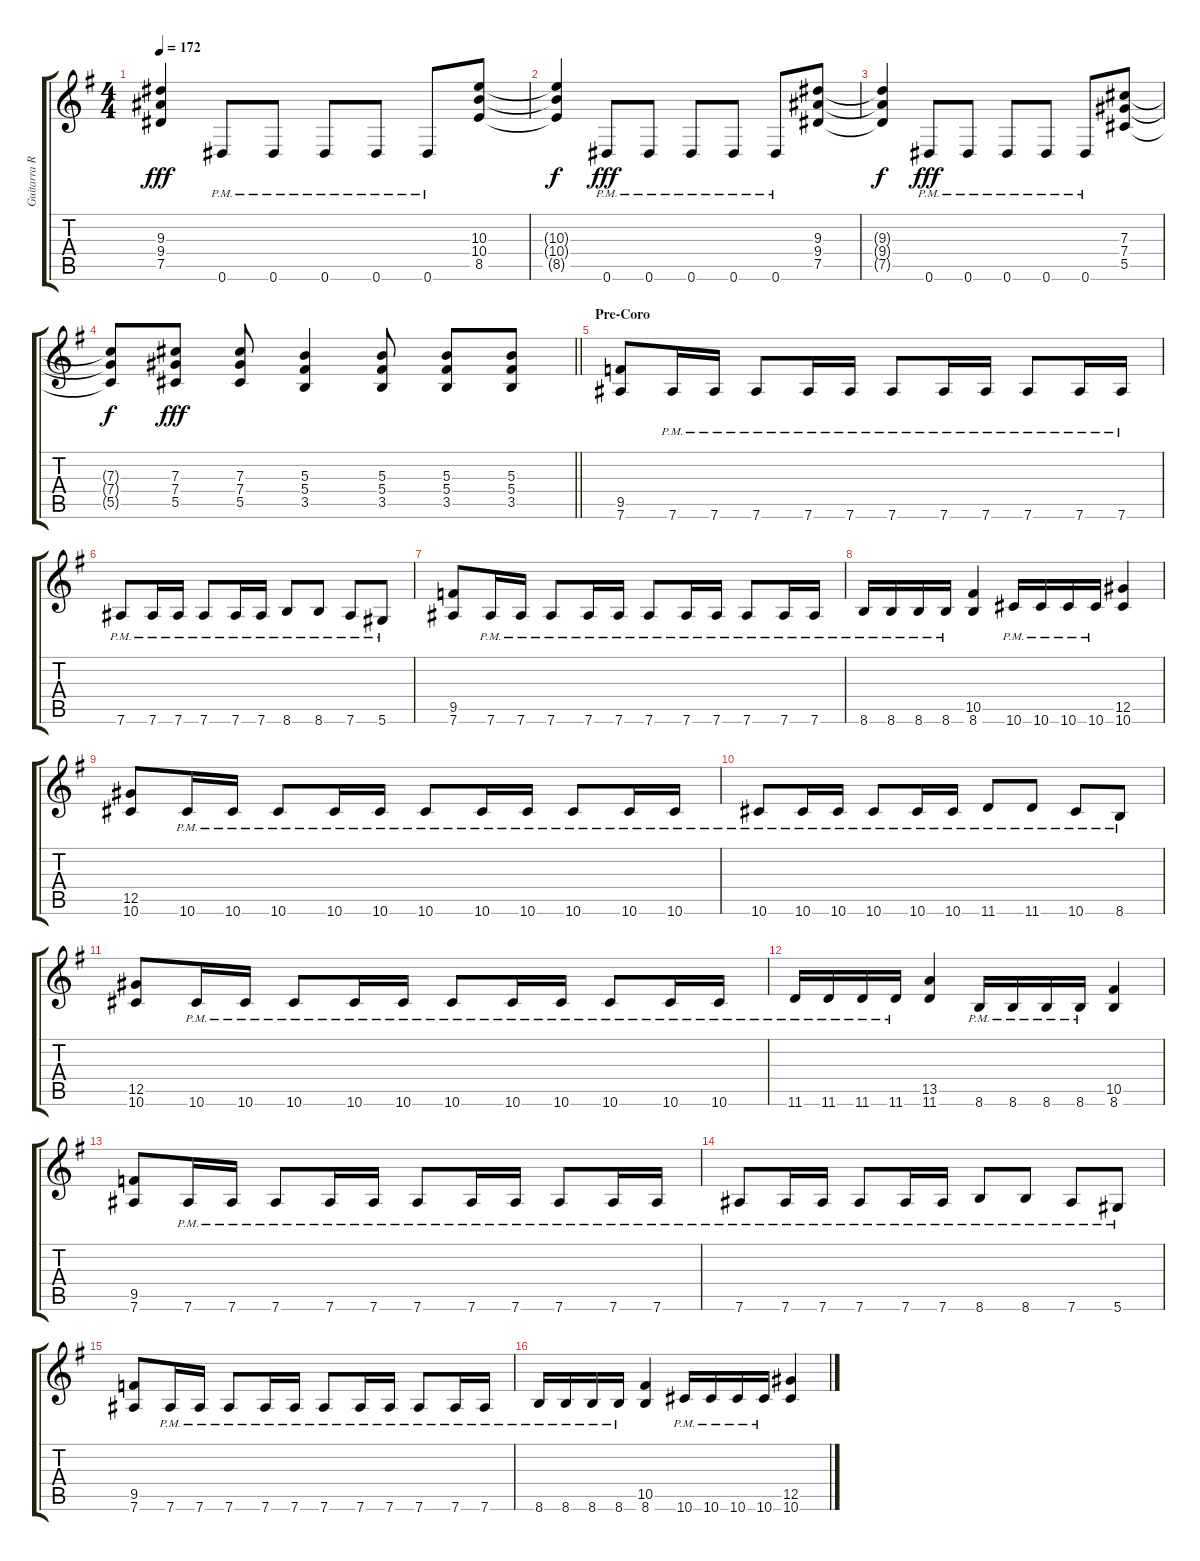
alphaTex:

\track ("Guitarra Rítmica" "Guitarra R") {instrument distortionguitar}
\staff {score tabs}
\tuning (Eb4 Bb3 Gb3 Db3 Ab2 Eb2) {hide}
\ts (4 4)
\tempo 172
\clef g2
\ks eminor
(9.3 9.4 7.5).4{dy fff} 0.6{pm}.8 0.6{pm}.8 0.6{pm}.8 0.6{pm}.8 0.6{pm}.8 (10.3 10.4 8.5).8 |
(10.3{t} 10.4{t} 8.5{t}).4{dy f} 0.6{pm}.8{dy fff} 0.6{pm}.8 0.6{pm}.8 0.6{pm}.8 0.6{pm}.8 (9.3 9.4 7.5).8 |
(9.3{t} 9.4{t} 7.5{t}).4{dy f} 0.6{pm}.8{dy fff} 0.6{pm}.8 0.6{pm}.8 0.6{pm}.8 0.6{pm}.8 (7.3 7.4 5.5).8 |
\barLineRight lightlight
(7.3{t} 7.4{t} 5.5{t}).8{dy f} (7.3 7.4 5.5).8{dy fff} (7.3 7.4 5.5).8 (5.3 5.4 3.5).4 (5.3 5.4 3.5).8 (5.3 5.4 3.5).8 (5.3 5.4 3.5).8 |
\section ("" "Pre-Coro")
(9.5 7.6).8 7.6{pm}.16 7.6{pm}.16 7.6{pm}.8 7.6{pm}.16 7.6{pm}.16 7.6{pm}.8 7.6{pm}.16 7.6{pm}.16 7.6{pm}.8 7.6{pm}.16 7.6{pm}.16 |
7.6{pm}.8 7.6{pm}.16 7.6{pm}.16 7.6{pm}.8 7.6{pm}.16 7.6{pm}.16 8.6{pm}.8 8.6{pm}.8 7.6{pm}.8 5.6{pm}.8 |
(9.5 7.6).8 7.6{pm}.16 7.6{pm}.16 7.6{pm}.8 7.6{pm}.16 7.6{pm}.16 7.6{pm}.8 7.6{pm}.16 7.6{pm}.16 7.6{pm}.8 7.6{pm}.16 7.6{pm}.16 |
8.6{pm}.16 8.6{pm}.16 8.6{pm}.16 8.6{pm}.16 (10.5 8.6).4 10.6{pm}.16 10.6{pm}.16 10.6{pm}.16 10.6{pm}.16 (12.5 10.6).4 |
(12.5 10.6).8 10.6{pm}.16 10.6{pm}.16 10.6{pm}.8 10.6{pm}.16 10.6{pm}.16 10.6{pm}.8 10.6{pm}.16 10.6{pm}.16 10.6{pm}.8 10.6{pm}.16 10.6{pm}.16 |
10.6{pm}.8 10.6{pm}.16 10.6{pm}.16 10.6{pm}.8 10.6{pm}.16 10.6{pm}.16 11.6{pm}.8 11.6{pm}.8 10.6{pm}.8 8.6{pm}.8 |
(12.5 10.6).8 10.6{pm}.16 10.6{pm}.16 10.6{pm}.8 10.6{pm}.16 10.6{pm}.16 10.6{pm}.8 10.6{pm}.16 10.6{pm}.16 10.6{pm}.8 10.6{pm}.16 10.6{pm}.16 |
11.6{pm}.16 11.6{pm}.16 11.6{pm}.16 11.6{pm}.16 (13.5 11.6).4 8.6{pm}.16 8.6{pm}.16 8.6{pm}.16 8.6{pm}.16 (10.5 8.6).4 |
(9.5 7.6).8 7.6{pm}.16 7.6{pm}.16 7.6{pm}.8 7.6{pm}.16 7.6{pm}.16 7.6{pm}.8 7.6{pm}.16 7.6{pm}.16 7.6{pm}.8 7.6{pm}.16 7.6{pm}.16 |
7.6{pm}.8 7.6{pm}.16 7.6{pm}.16 7.6{pm}.8 7.6{pm}.16 7.6{pm}.16 8.6{pm}.8 8.6{pm}.8 7.6{pm}.8 5.6{pm}.8 |
(9.5 7.6).8 7.6{pm}.16 7.6{pm}.16 7.6{pm}.8 7.6{pm}.16 7.6{pm}.16 7.6{pm}.8 7.6{pm}.16 7.6{pm}.16 7.6{pm}.8 7.6{pm}.16 7.6{pm}.16 |
8.6{pm}.16 8.6{pm}.16 8.6{pm}.16 8.6{pm}.16 (10.5 8.6).4 10.6{pm}.16 10.6{pm}.16 10.6{pm}.16 10.6{pm}.16 (12.5 10.6).4
